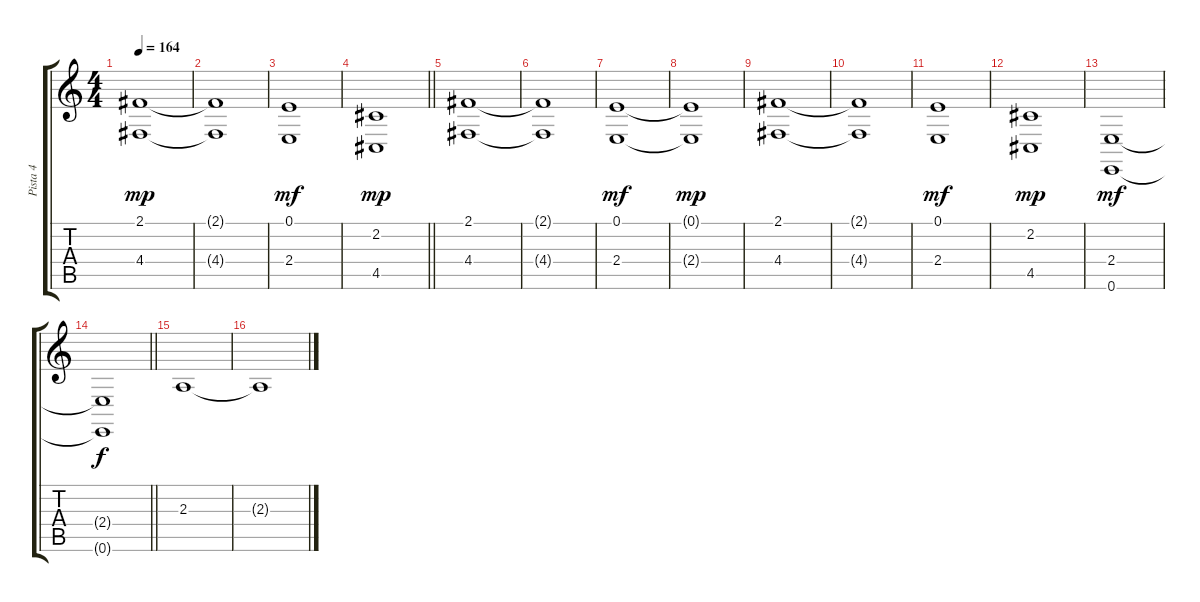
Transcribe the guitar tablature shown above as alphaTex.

\track ("Pista 4" "Pista 4") {instrument drawbarorgan}
\staff {score tabs}
\tuning (E4 B3 G3 D3 A2 E2) {hide}
\ts (4 4)
\tempo 164
\clef g2
\ks c
(2.1 4.4).1{dy mp} |
(2.1{t} 4.4{t}).1 |
(0.1 2.4).1{dy mf} |
\barLineRight lightlight
(2.2 4.5).1{dy mp} |
(2.1 4.4).1 |
(2.1{t} 4.4{t}).1 |
(0.1 2.4).1{dy mf} |
(0.1{t} 2.4{t}).1{dy mp} |
(2.1 4.4).1 |
(2.1{t} 4.4{t}).1 |
(0.1 2.4).1{dy mf} |
(2.2 4.5).1{dy mp} |
(2.4 0.6).1{dy mf} |
\barLineRight lightlight
(2.4{t} 0.6{t}).1{dy f} |
2.3.1 |
2.3{t}.1
